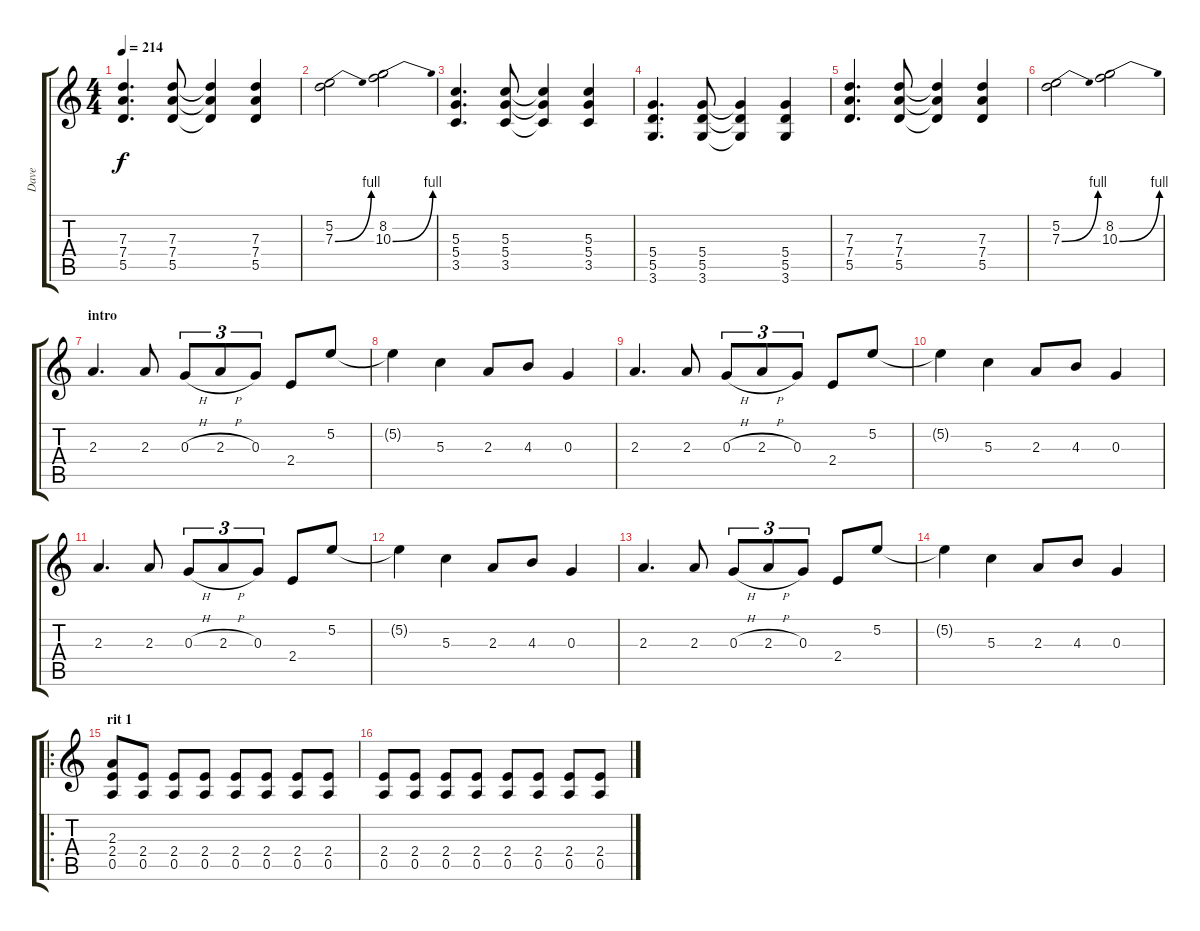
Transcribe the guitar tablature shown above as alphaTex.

\track ("Dave" "Dave") {instrument distortionguitar}
\staff {score tabs}
\tuning (E4 B3 G3 D3 A2 E2) {hide}
\ts (4 4)
\tempo 214
\clef g2
\ks c
(7.3 7.4 5.5).4{d dy f} (7.3 7.4 5.5).8 (7.3{t} 7.4{t} 5.5{t}).4 (7.3 7.4 5.5).4 |
(5.2 7.3{be (bend 0 0 60 4)}).2 (8.2 10.3{be (bend 0 0 60 4)}).2 |
(5.3 5.4 3.5).4{d} (5.3 5.4 3.5).8 (5.3{t} 5.4{t} 3.5{t}).4 (5.3 5.4 3.5).4 |
(5.4 5.5 3.6).4{d} (5.4 5.5 3.6).8 (5.4{t} 5.5{t} 3.6{t}).4 (5.4 5.5 3.6).4 |
(7.3 7.4 5.5).4{d} (7.3 7.4 5.5).8 (7.3{t} 7.4{t} 5.5{t}).4 (7.3 7.4 5.5).4 |
(5.2 7.3{be (bend 0 0 60 4)}).2 (8.2 10.3{be (bend 0 0 60 4)}).2 |
\section ("" "intro")
2.3.4{d} 2.3.8 0.3{h}.8{tu (3 2)} 2.3{h}.8{tu (3 2)} 0.3.8{tu (3 2)} 2.4.8 5.2.8 |
5.2{t}.4 5.3.4 2.3.8 4.3.8 0.3.4 |
2.3.4{d} 2.3.8 0.3{h}.8{tu (3 2)} 2.3{h}.8{tu (3 2)} 0.3.8{tu (3 2)} 2.4.8 5.2.8 |
5.2{t}.4 5.3.4 2.3.8 4.3.8 0.3.4 |
2.3.4{d} 2.3.8 0.3{h}.8{tu (3 2)} 2.3{h}.8{tu (3 2)} 0.3.8{tu (3 2)} 2.4.8 5.2.8 |
5.2{t}.4 5.3.4 2.3.8 4.3.8 0.3.4 |
2.3.4{d} 2.3.8 0.3{h}.8{tu (3 2)} 2.3{h}.8{tu (3 2)} 0.3.8{tu (3 2)} 2.4.8 5.2.8 |
5.2{t}.4 5.3.4 2.3.8 4.3.8 0.3.4 |
\ro
\section ("" "rit 1")
(2.3 2.4 0.5).8 (2.4 0.5).8 (2.4 0.5).8 (2.4 0.5).8 (2.4 0.5).8 (2.4 0.5).8 (2.4 0.5).8 (2.4 0.5).8 |
(2.4 0.5).8 (2.4 0.5).8 (2.4 0.5).8 (2.4 0.5).8 (2.4 0.5).8 (2.4 0.5).8 (2.4 0.5).8 (2.4 0.5).8
